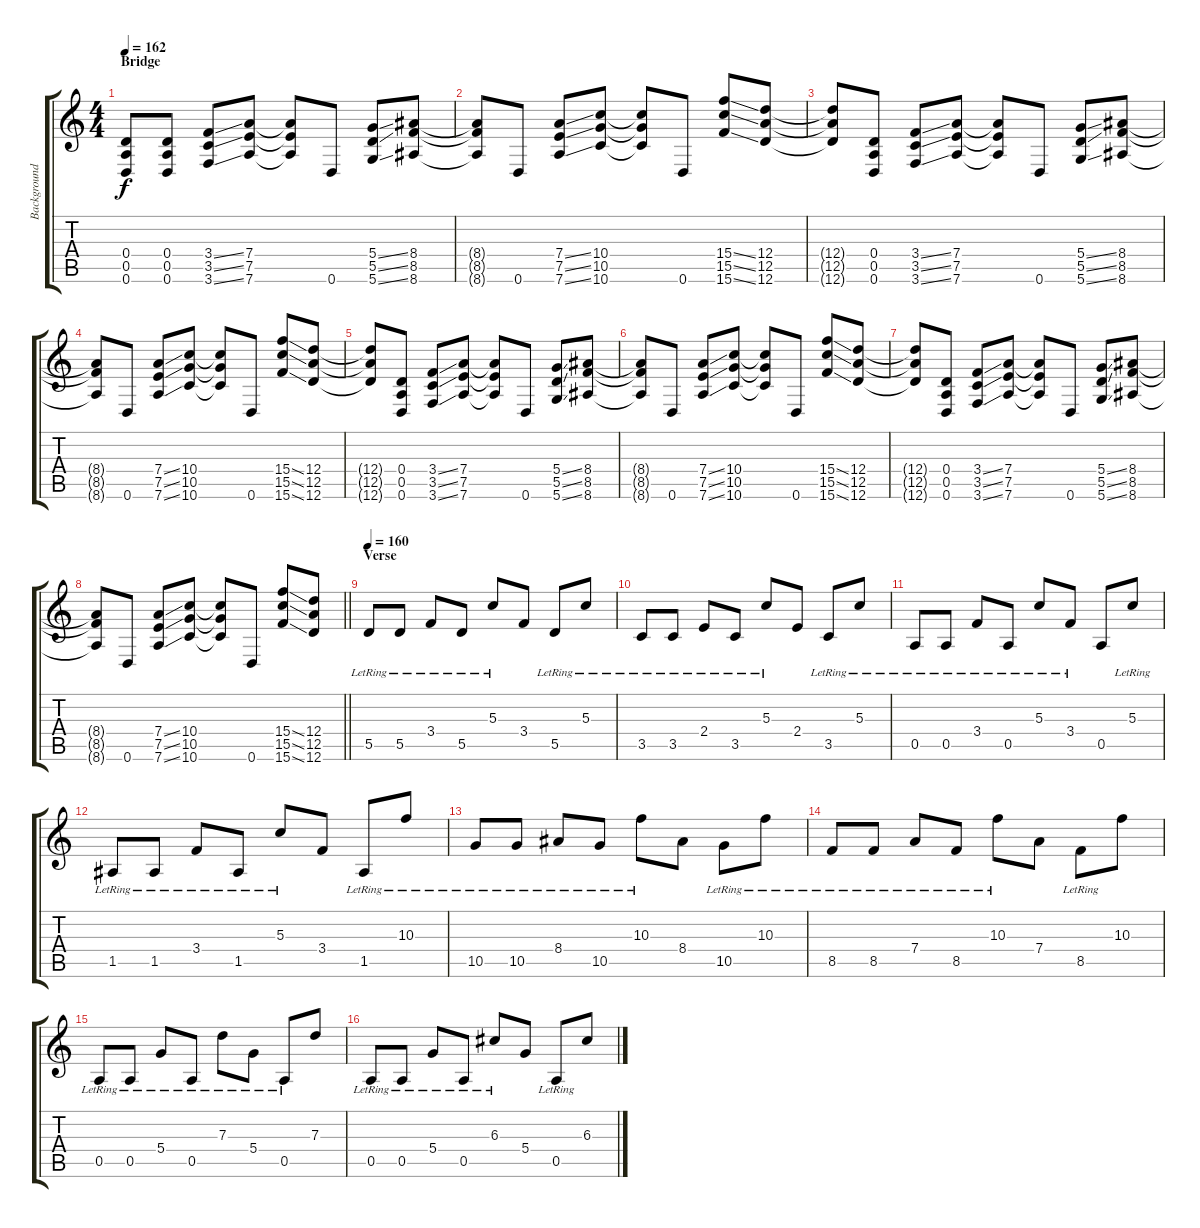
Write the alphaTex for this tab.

\track ("Background Guitar" "Background") {instrument distortionguitar}
\staff {score tabs}
\tuning (E4 B3 G3 D3 A2 D2) {hide}
\ts (4 4)
\section ("" "Bridge")
\tempo 162
\clef g2
\ks c
(0.4 0.5 0.6).8{dy f instrument distortionguitar} (0.4 0.5 0.6).8 (3.4{ss} 3.5{ss} 3.6{ss}).8 (7.4 7.5 7.6).8 (7.4{t} 7.5{t} 7.6{t}).8 0.6.8 (5.4{ss} 5.5{ss} 5.6{ss}).8 (8.4 8.5 8.6).8 |
(8.4{t} 8.5{t} 8.6{t}).8 0.6.8 (7.4{ss} 7.5{ss} 7.6{ss}).8 (10.4 10.5 10.6).8 (10.4{t} 10.5{t} 10.6{t}).8 0.6.8 (15.4{ss} 15.5{ss} 15.6{ss}).8 (12.4 12.5 12.6).8 |
(12.4{t} 12.5{t} 12.6{t}).8 (0.4 0.5 0.6).8 (3.4{ss} 3.5{ss} 3.6{ss}).8 (7.4 7.5 7.6).8 (7.4{t} 7.5{t} 7.6{t}).8 0.6.8 (5.4{ss} 5.5{ss} 5.6{ss}).8 (8.4 8.5 8.6).8 |
(8.4{t} 8.5{t} 8.6{t}).8 0.6.8 (7.4{ss} 7.5{ss} 7.6{ss}).8 (10.4 10.5 10.6).8 (10.4{t} 10.5{t} 10.6{t}).8 0.6.8 (15.4{ss} 15.5{ss} 15.6{ss}).8 (12.4 12.5 12.6).8 |
(12.4{t} 12.5{t} 12.6{t}).8 (0.4 0.5 0.6).8 (3.4{ss} 3.5{ss} 3.6{ss}).8 (7.4 7.5 7.6).8 (7.4{t} 7.5{t} 7.6{t}).8 0.6.8 (5.4{ss} 5.5{ss} 5.6{ss}).8 (8.4 8.5 8.6).8 |
(8.4{t} 8.5{t} 8.6{t}).8 0.6.8 (7.4{ss} 7.5{ss} 7.6{ss}).8 (10.4 10.5 10.6).8 (10.4{t} 10.5{t} 10.6{t}).8 0.6.8 (15.4{ss} 15.5{ss} 15.6{ss}).8 (12.4 12.5 12.6).8 |
(12.4{t} 12.5{t} 12.6{t}).8 (0.4 0.5 0.6).8 (3.4{ss} 3.5{ss} 3.6{ss}).8 (7.4 7.5 7.6).8 (7.4{t} 7.5{t} 7.6{t}).8 0.6.8 (5.4{ss} 5.5{ss} 5.6{ss}).8 (8.4 8.5 8.6).8 |
\barLineRight lightlight
(8.4{t} 8.5{t} 8.6{t}).8 0.6.8 (7.4{ss} 7.5{ss} 7.6{ss}).8 (10.4 10.5 10.6).8 (10.4{t} 10.5{t} 10.6{t}).8 0.6.8 (15.4{ss} 15.5{ss} 15.6{ss}).8 (12.4 12.5 12.6).8 |
\section ("" "Verse")
\tempo 160
5.5{lr}.8{instrument electricguitarclean} 5.5{lr}.8 3.4{lr}.8 5.5{lr}.8 5.3{lr}.8 3.4.8 5.5{lr}.8 5.3{lr}.8 |
3.5{lr}.8 3.5{lr}.8 2.4{lr}.8 3.5{lr}.8 5.3{lr}.8 2.4.8 3.5{lr}.8 5.3{lr}.8 |
0.5{lr}.8 0.5{lr}.8 3.4{lr}.8 0.5{lr}.8 5.3{lr}.8 3.4{lr}.8 0.5.8 5.3{lr}.8 |
1.5{lr}.8 1.5{lr}.8 3.4{lr}.8 1.5{lr}.8 5.3{lr}.8 3.4.8 1.5{lr}.8 10.3{lr}.8 |
10.5{lr}.8 10.5{lr}.8 8.4{lr}.8 10.5{lr}.8 10.3{lr}.8 8.4.8 10.5{lr}.8 10.3{lr}.8 |
8.5{lr}.8 8.5{lr}.8 7.4{lr}.8 8.5{lr}.8 10.3{lr}.8 7.4.8 8.5{lr}.8 10.3.8 |
0.5{lr}.8 0.5{lr}.8 5.4{lr}.8 0.5{lr}.8 7.3{lr}.8 5.4{lr}.8 0.5{lr}.8 7.3.8 |
0.5{lr}.8 0.5{lr}.8 5.4{lr}.8 0.5{lr}.8 6.3{lr}.8 5.4.8 0.5{lr}.8 6.3.8
